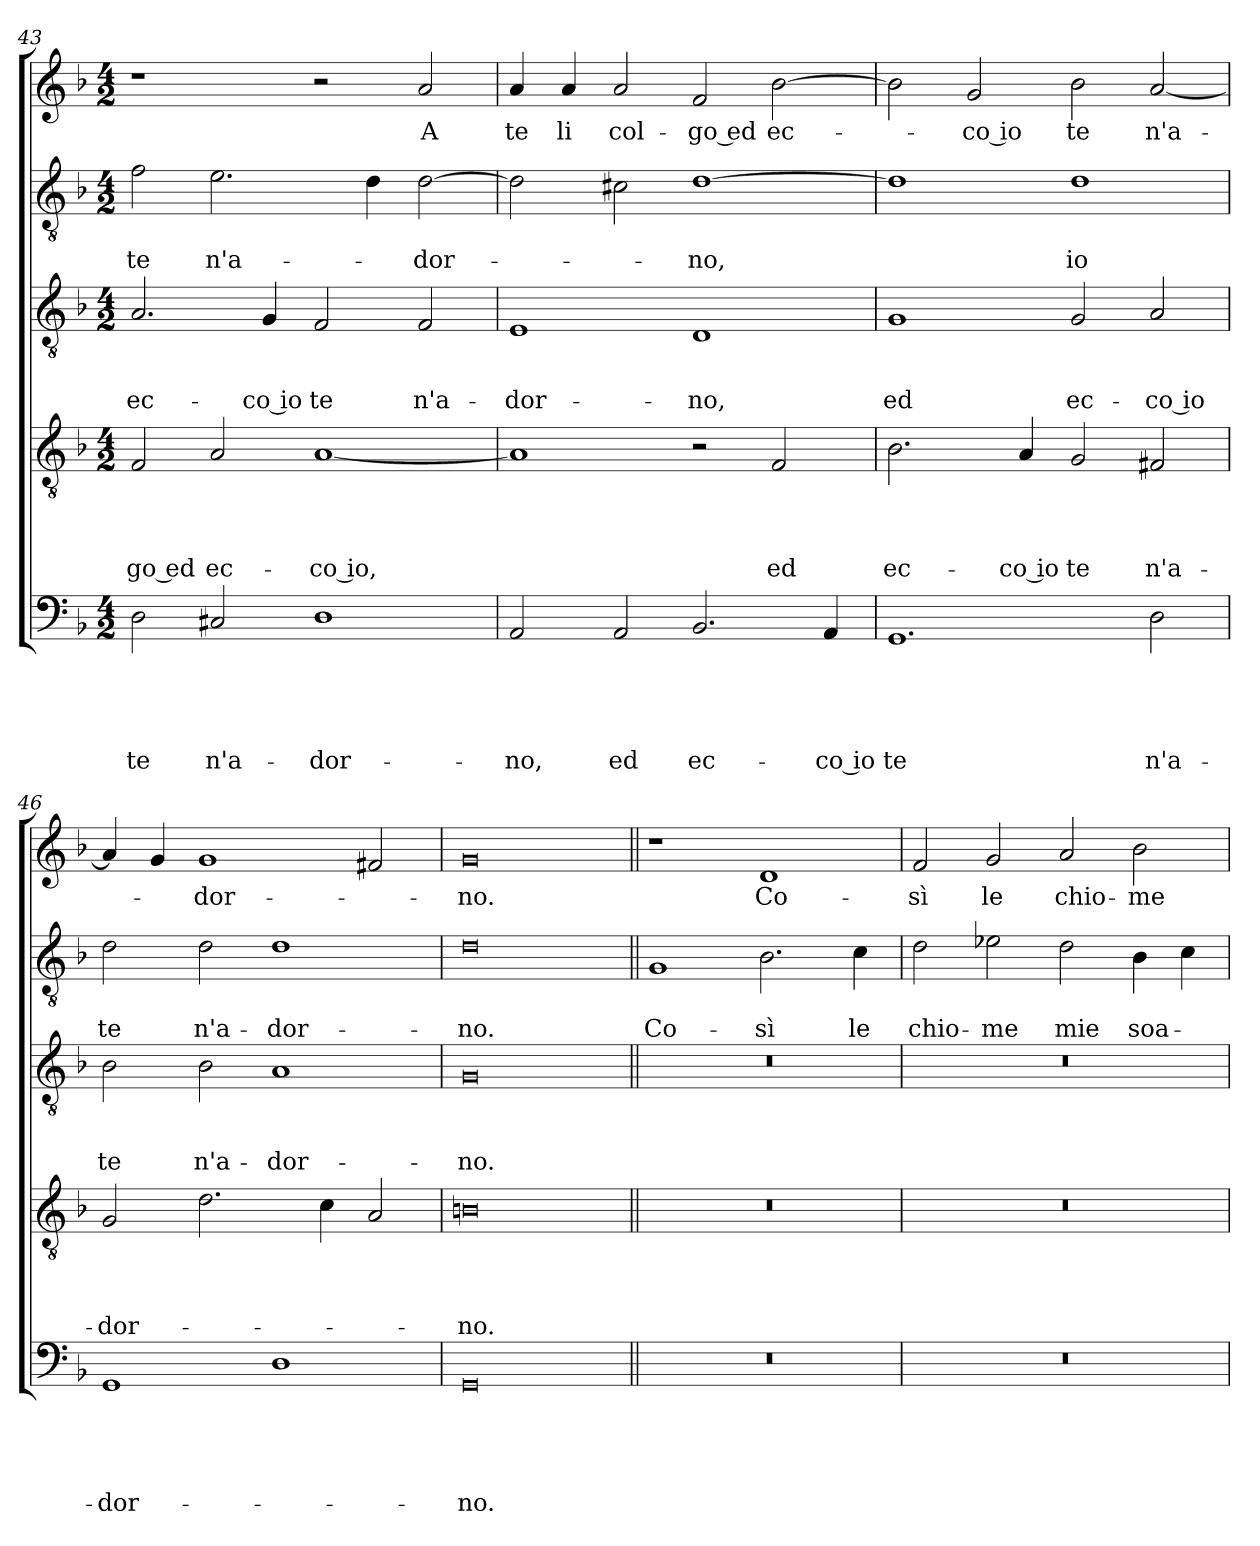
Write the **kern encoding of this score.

**kern	**text	**text	**text	**text	**text	**kern	**text	**text	**text	**text	**kern	**text	**text	**text	**kern	**text	**text	**kern	**text
*part5	*part5	*part5	*part5	*part5	*part5	*part4	*part4	*part4	*part4	*part4	*part3	*part3	*part3	*part3	*part2	*part2	*part2	*part1	*part1
*staff5	*staff5	*staff5	*staff5	*staff5	*staff5	*staff4	*staff4	*staff4	*staff4	*staff4	*staff3	*staff3	*staff3	*staff3	*staff2	*staff2	*staff2	*staff1	*staff1
*clefF4	*	*	*	*	*	*clefGv2	*	*	*	*	*clefGv2	*	*	*	*clefGv2	*	*	*clefG2	*
*k[b-]	*	*	*	*	*	*k[b-]	*	*	*	*	*k[b-]	*	*	*	*k[b-]	*	*	*k[b-]	*
*d:	*	*	*	*	*	*d:	*	*	*	*	*d:	*	*	*	*d:	*	*	*d:	*
*M4/2	*	*	*	*	*	*M4/2	*	*	*	*	*M4/2	*	*	*	*M4/2	*	*	*M4/2	*
=43	=43	=43	=43	=43	=43	=43	=43	=43	=43	=43	=43	=43	=43	=43	=43	=43	=43	=43	=43
!	!	!	!	!	!LO:LY:b	!	!	!	!	!LO:LY:b	!	!	!	!LO:LY:b	!	!	!LO:LY:b	!	!
2D\	.	.	.	.	te	2F/	.	.	.	-go ed	2.A/	.	.	ec-	2f\	.	te	1r	.
!	!	!	!	!	!LO:LY:b	!	!	!	!	!LO:LY:b	!	!	!	!	!	!	!LO:LY:b	!	!
2C#X/	.	.	.	.	n'a-	2A/	.	.	.	ec-	.	.	.	.	2.e\	.	n'a-	.	.
!	!	!	!	!	!	!	!	!	!	!	!	!	!	!LO:LY:b	!	!	!	!	!
.	.	.	.	.	.	.	.	.	.	.	4G/	.	.	-co io	.	.	.	.	.
!	!	!	!	!	!LO:LY:b	!	!	!	!	!LO:LY:b	!	!	!	!LO:LY:b	!	!	!	!	!
1D	.	.	.	.	-dor-	[1A	.	.	.	-co io,	2F/	.	.	te	.	.	.	2r	.
.	.	.	.	.	.	.	.	.	.	.	.	.	.	.	4d\	.	.	.	.
!	!	!	!	!	!	!	!	!	!	!	!	!	!	!LO:LY:b	!	!	!LO:LY:b	!	!LO:LY:b
.	.	.	.	.	.	.	.	.	.	.	2F/	.	.	n'a-	[2d\	.	-dor-	2a/	A
=44	=44	=44	=44	=44	=44	=44	=44	=44	=44	=44	=44	=44	=44	=44	=44	=44	=44	=44	=44
!	!	!	!	!	!LO:LY:b	!	!	!	!	!	!	!	!	!LO:LY:b	!	!	!	!	!LO:LY:b
2AA/	.	.	.	.	-no,	1A]	.	.	.	.	1E	.	.	-dor-	2d\]	.	.	4a/	te
!	!	!	!	!	!	!	!	!	!	!	!	!	!	!	!	!	!	!	!LO:LY:b
.	.	.	.	.	.	.	.	.	.	.	.	.	.	.	.	.	.	4a/	li
!	!	!	!	!	!LO:LY:b	!	!	!	!	!	!	!	!	!	!	!	!	!	!LO:LY:b
2AA/	.	.	.	.	ed	.	.	.	.	.	.	.	.	.	2c#X\	.	.	2a/	col-
!	!	!	!	!	!LO:LY:b	!	!	!	!	!	!	!	!	!LO:LY:b	!	!	!LO:LY:b	!	!LO:LY:b
2.BB-/	.	.	.	.	ec-	2r	.	.	.	.	1D	.	.	-no,	[1d	.	-no,	2f/	-go ed
!	!	!	!	!	!	!	!	!	!	!LO:LY:b	!	!	!	!	!	!	!	!	!LO:LY:b
.	.	.	.	.	.	2F/	.	.	.	ed	.	.	.	.	.	.	.	[2b-\	ec-
!	!	!	!	!	!LO:LY:b	!	!	!	!	!	!	!	!	!	!	!	!	!	!
4AA/	.	.	.	.	-co io	.	.	.	.	.	.	.	.	.	.	.	.	.	.
!!LO:PB:g=z
=45	=45	=45	=45	=45	=45	=45	=45	=45	=45	=45	=45	=45	=45	=45	=45	=45	=45	=45	=45
!	!	!	!	!	!LO:LY:b	!	!	!	!	!LO:LY:b	!	!	!	!LO:LY:b	!	!	!	!	!
1.GG	.	.	.	.	te	2.B-\	.	.	.	ec-	1G	.	.	ed	1d]	.	.	2b-\]	.
!	!	!	!	!	!	!	!	!	!	!	!	!	!	!	!	!	!	!	!LO:LY:b
.	.	.	.	.	.	.	.	.	.	.	.	.	.	.	.	.	.	2g/	-co io
!	!	!	!	!	!	!	!	!	!	!LO:LY:b	!	!	!	!	!	!	!	!	!
.	.	.	.	.	.	4A/	.	.	.	-co io	.	.	.	.	.	.	.	.	.
!	!	!	!	!	!	!	!	!	!	!LO:LY:b	!	!	!	!LO:LY:b	!	!	!LO:LY:b	!	!LO:LY:b
.	.	.	.	.	.	2G/	.	.	.	te	2G/	.	.	ec-	1d	.	io	2b-\	te
!	!	!	!	!	!LO:LY:b	!	!	!	!	!LO:LY:b	!	!	!	!LO:LY:b	!	!	!	!	!LO:LY:b
2D\	.	.	.	.	n'a-	2F#X/	.	.	.	n'a-	2A/	.	.	-co io	.	.	.	[2a/	n'a-
=46	=46	=46	=46	=46	=46	=46	=46	=46	=46	=46	=46	=46	=46	=46	=46	=46	=46	=46	=46
!	!	!	!	!	!LO:LY:b	!	!	!	!	!LO:LY:b	!	!	!	!LO:LY:b	!	!	!LO:LY:b	!	!
1GG	.	.	.	.	-dor-	2G/	.	.	.	-dor-	2B-\	.	.	te	2d\	.	te	4a/]	.
.	.	.	.	.	.	.	.	.	.	.	.	.	.	.	.	.	.	4g/	.
!	!	!	!	!	!	!	!	!	!	!	!	!	!	!LO:LY:b	!	!	!LO:LY:b	!	!LO:LY:b
.	.	.	.	.	.	2.d\	.	.	.	.	2B-\	.	.	n'a-	2d\	.	n'a-	1g	-dor-
!	!	!	!	!	!	!	!	!	!	!	!	!	!	!LO:LY:b	!	!	!LO:LY:b	!	!
1D	.	.	.	.	.	.	.	.	.	.	1A	.	.	-dor-	1d	.	-dor-	.	.
.	.	.	.	.	.	4c\	.	.	.	.	.	.	.	.	.	.	.	.	.
.	.	.	.	.	.	2A/	.	.	.	.	.	.	.	.	.	.	.	2f#X/	.
=47	=47	=47	=47	=47	=47	=47	=47	=47	=47	=47	=47	=47	=47	=47	=47	=47	=47	=47	=47
!	!	!	!	!	!LO:LY:b	!	!	!	!	!LO:LY:b	!	!	!	!LO:LY:b	!	!	!LO:LY:b	!	!LO:LY:b
0GG	.	.	.	.	-no.	0Bn	.	.	.	-no.	0G	.	.	-no.	0d	.	-no.	0g	-no.
=48||	=48||	=48||	=48||	=48||	=48||	=48||	=48||	=48||	=48||	=48||	=48||	=48||	=48||	=48||	=48||	=48||	=48||	=48||	=48||
!	!	!	!	!	!	!	!	!	!	!	!	!	!	!	!	!	!LO:LY:b	!	!
0r	.	.	.	.	.	0r	.	.	.	.	0r	.	.	.	1G	.	Co-	1r	.
!	!	!	!	!	!	!	!	!	!	!	!	!	!	!	!	!	!LO:LY:b	!	!LO:LY:b
.	.	.	.	.	.	.	.	.	.	.	.	.	.	.	2.B-\	.	-sì	1d	Co-
!	!	!	!	!	!	!	!	!	!	!	!	!	!	!	!	!	!LO:LY:b	!	!
.	.	.	.	.	.	.	.	.	.	.	.	.	.	.	4c\	.	le	.	.
=49	=49	=49	=49	=49	=49	=49	=49	=49	=49	=49	=49	=49	=49	=49	=49	=49	=49	=49	=49
!	!	!	!	!	!	!	!	!	!	!	!	!	!	!	!	!	!LO:LY:b	!	!LO:LY:b
0r	.	.	.	.	.	0r	.	.	.	.	0r	.	.	.	2d\	.	chio-	2f/	-sì
!	!	!	!	!	!	!	!	!	!	!	!	!	!	!	!	!	!LO:LY:b	!	!LO:LY:b
.	.	.	.	.	.	.	.	.	.	.	.	.	.	.	2e-X\	.	-me	2g/	le
!	!	!	!	!	!	!	!	!	!	!	!	!	!	!	!	!	!LO:LY:b	!	!LO:LY:b
.	.	.	.	.	.	.	.	.	.	.	.	.	.	.	2d\	.	mie	2a/	chio-
!	!	!	!	!	!	!	!	!	!	!	!	!	!	!	!	!	!LO:LY:b	!	!LO:LY:b
.	.	.	.	.	.	.	.	.	.	.	.	.	.	.	4B-\	.	soa-	2b-\	-me
.	.	.	.	.	.	.	.	.	.	.	.	.	.	.	4c\	.	.	.	.
=	=	=	=	=	=	=	=	=	=	=	=	=	=	=	=	=	=	=	=
*-	*-	*-	*-	*-	*-	*-	*-	*-	*-	*-	*-	*-	*-	*-	*-	*-	*-	*-	*-
